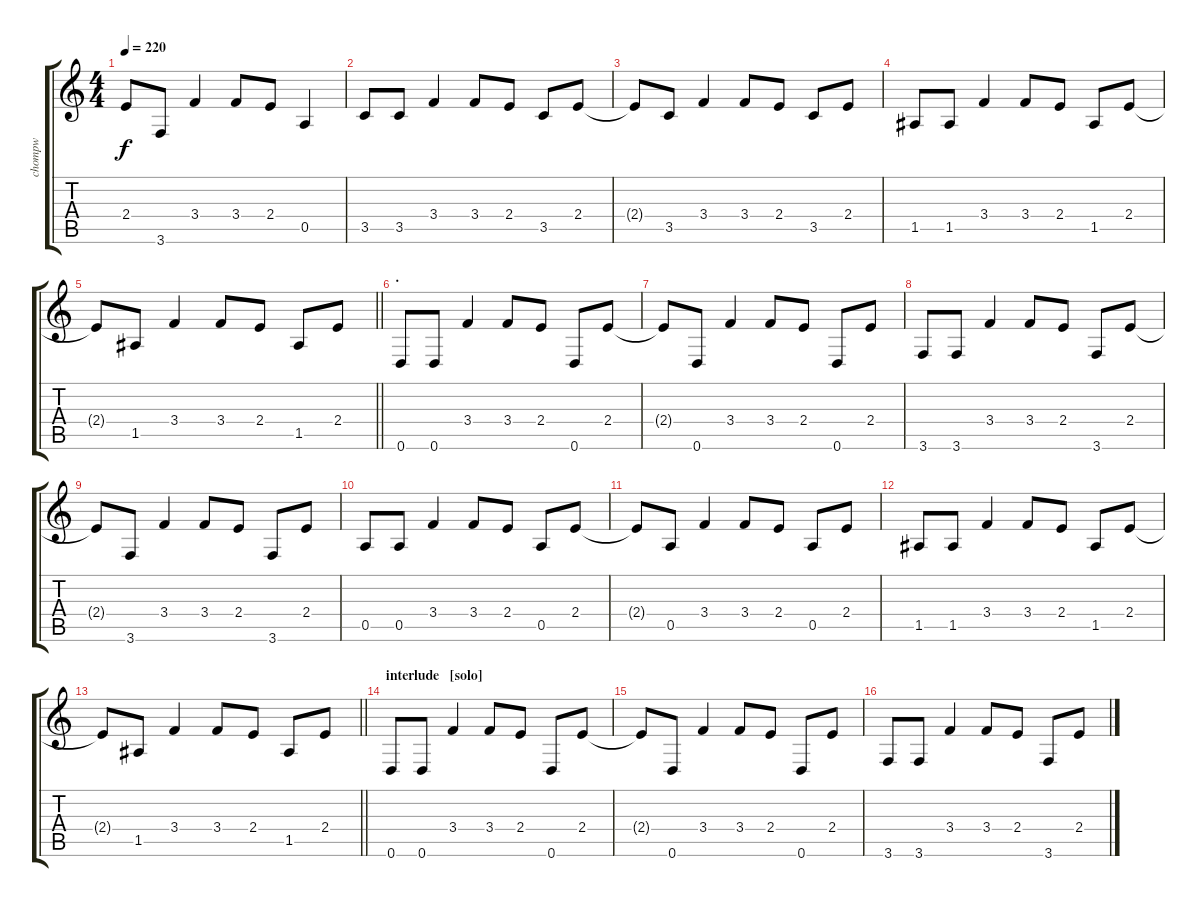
\track ("chompw" "chompw") {instrument distortionguitar}
\staff {score tabs}
\tuning (D4 B3 G3 D3 A2 D2) {hide}
\ts (4 4)
\tempo 220
\clef g2
\ks c
2.4{t}.8{dy f} 3.6.8 3.4.4 3.4.8 2.4.8 0.5.4 |
3.5.8 3.5.8 3.4.4 3.4.8 2.4.8 3.5.8 2.4.8 |
2.4{t}.8 3.5.8 3.4.4 3.4.8 2.4.8 3.5.8 2.4.8 |
1.5.8 1.5.8 3.4.4 3.4.8 2.4.8 1.5.8 2.4.8 |
\barLineRight lightlight
2.4{t}.8 1.5.8 3.4.4 3.4.8 2.4.8 1.5.8 2.4.8 |
\section ("" ".")
0.6.8 0.6.8 3.4.4 3.4.8 2.4.8 0.6.8 2.4.8 |
2.4{t}.8 0.6.8 3.4.4 3.4.8 2.4.8 0.6.8 2.4.8 |
3.6.8 3.6.8 3.4.4 3.4.8 2.4.8 3.6.8 2.4.8 |
2.4{t}.8 3.6.8 3.4.4 3.4.8 2.4.8 3.6.8 2.4.8 |
0.5.8 0.5.8 3.4.4 3.4.8 2.4.8 0.5.8 2.4.8 |
2.4{t}.8 0.5.8 3.4.4 3.4.8 2.4.8 0.5.8 2.4.8 |
1.5.8 1.5.8 3.4.4 3.4.8 2.4.8 1.5.8 2.4.8 |
\barLineRight lightlight
2.4{t}.8 1.5.8 3.4.4 3.4.8 2.4.8 1.5.8 2.4.8 |
\section ("" "interlude   [solo]")
0.6.8 0.6.8 3.4.4 3.4.8 2.4.8 0.6.8 2.4.8 |
2.4{t}.8 0.6.8 3.4.4 3.4.8 2.4.8 0.6.8 2.4.8 |
3.6.8 3.6.8 3.4.4 3.4.8 2.4.8 3.6.8 2.4.8
